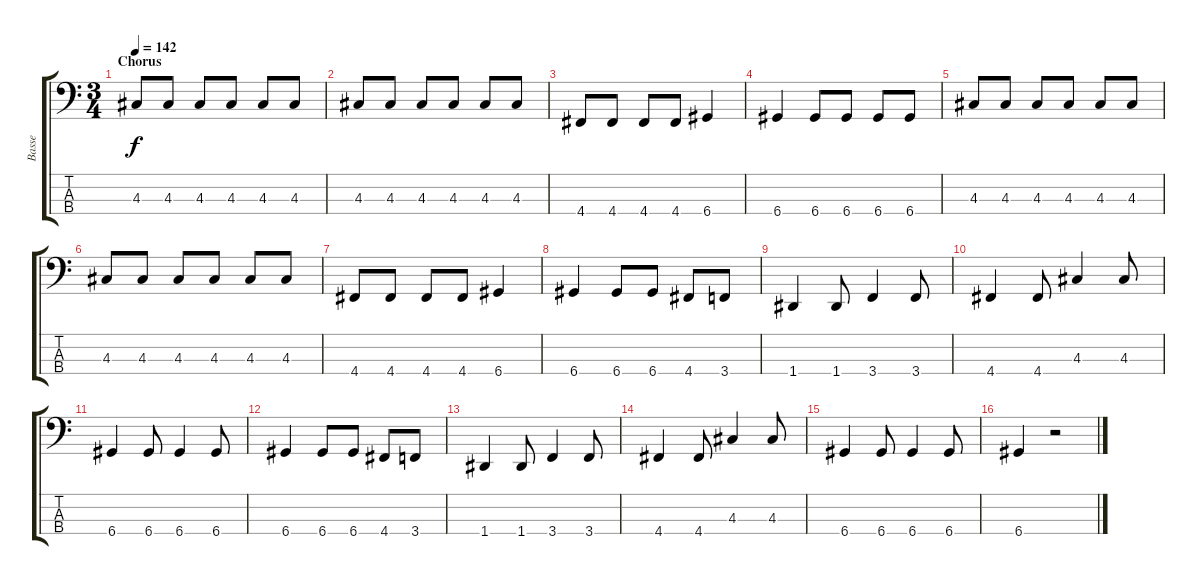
\track ("Basse" "Basse") {instrument electricbasspick}
\staff {score tabs}
\tuning (G2 D2 A1 D1) {hide}
\ts (3 4)
\section ("" "Chorus")
\tempo 142
\clef f4
\ks c
4.3.8{dy f} 4.3.8 4.3.8 4.3.8 4.3.8 4.3.8 |
4.3.8 4.3.8 4.3.8 4.3.8 4.3.8 4.3.8 |
4.4.8 4.4.8 4.4.8 4.4.8 6.4.4 |
6.4.4 6.4.8 6.4.8 6.4.8 6.4.8 |
4.3.8 4.3.8 4.3.8 4.3.8 4.3.8 4.3.8 |
4.3.8 4.3.8 4.3.8 4.3.8 4.3.8 4.3.8 |
4.4.8 4.4.8 4.4.8 4.4.8 6.4.4 |
6.4.4 6.4.8 6.4.8 4.4.8 3.4.8 |
1.4.4 1.4.8 3.4.4 3.4.8 |
4.4.4 4.4.8 4.3.4 4.3.8 |
6.4.4 6.4.8 6.4.4 6.4.8 |
6.4.4 6.4.8 6.4.8 4.4.8 3.4.8 |
1.4.4 1.4.8 3.4.4 3.4.8 |
4.4.4 4.4.8 4.3.4 4.3.8 |
6.4.4 6.4.8 6.4.4 6.4.8 |
6.4.4 r.2
